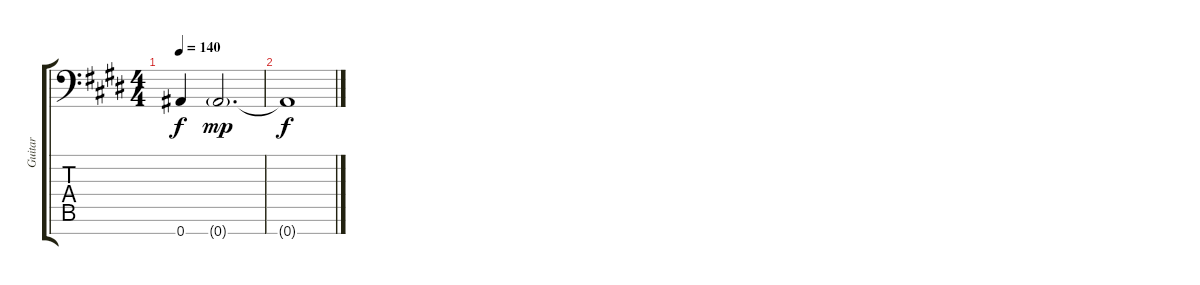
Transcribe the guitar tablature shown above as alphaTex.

\track ("Guitar" "Guitar") {instrument electricguitarjazz}
\staff {score tabs}
\tuning (Eb4 Bb3 Gb3 Db3 Ab2 Eb2 Bb1) {hide}
\ts (4 4)
\tempo 140
\clef f4
\ks e
0.7.4{dy f} 0.7{g}.2{d dy mp} |
0.7{t}.1{dy f}
